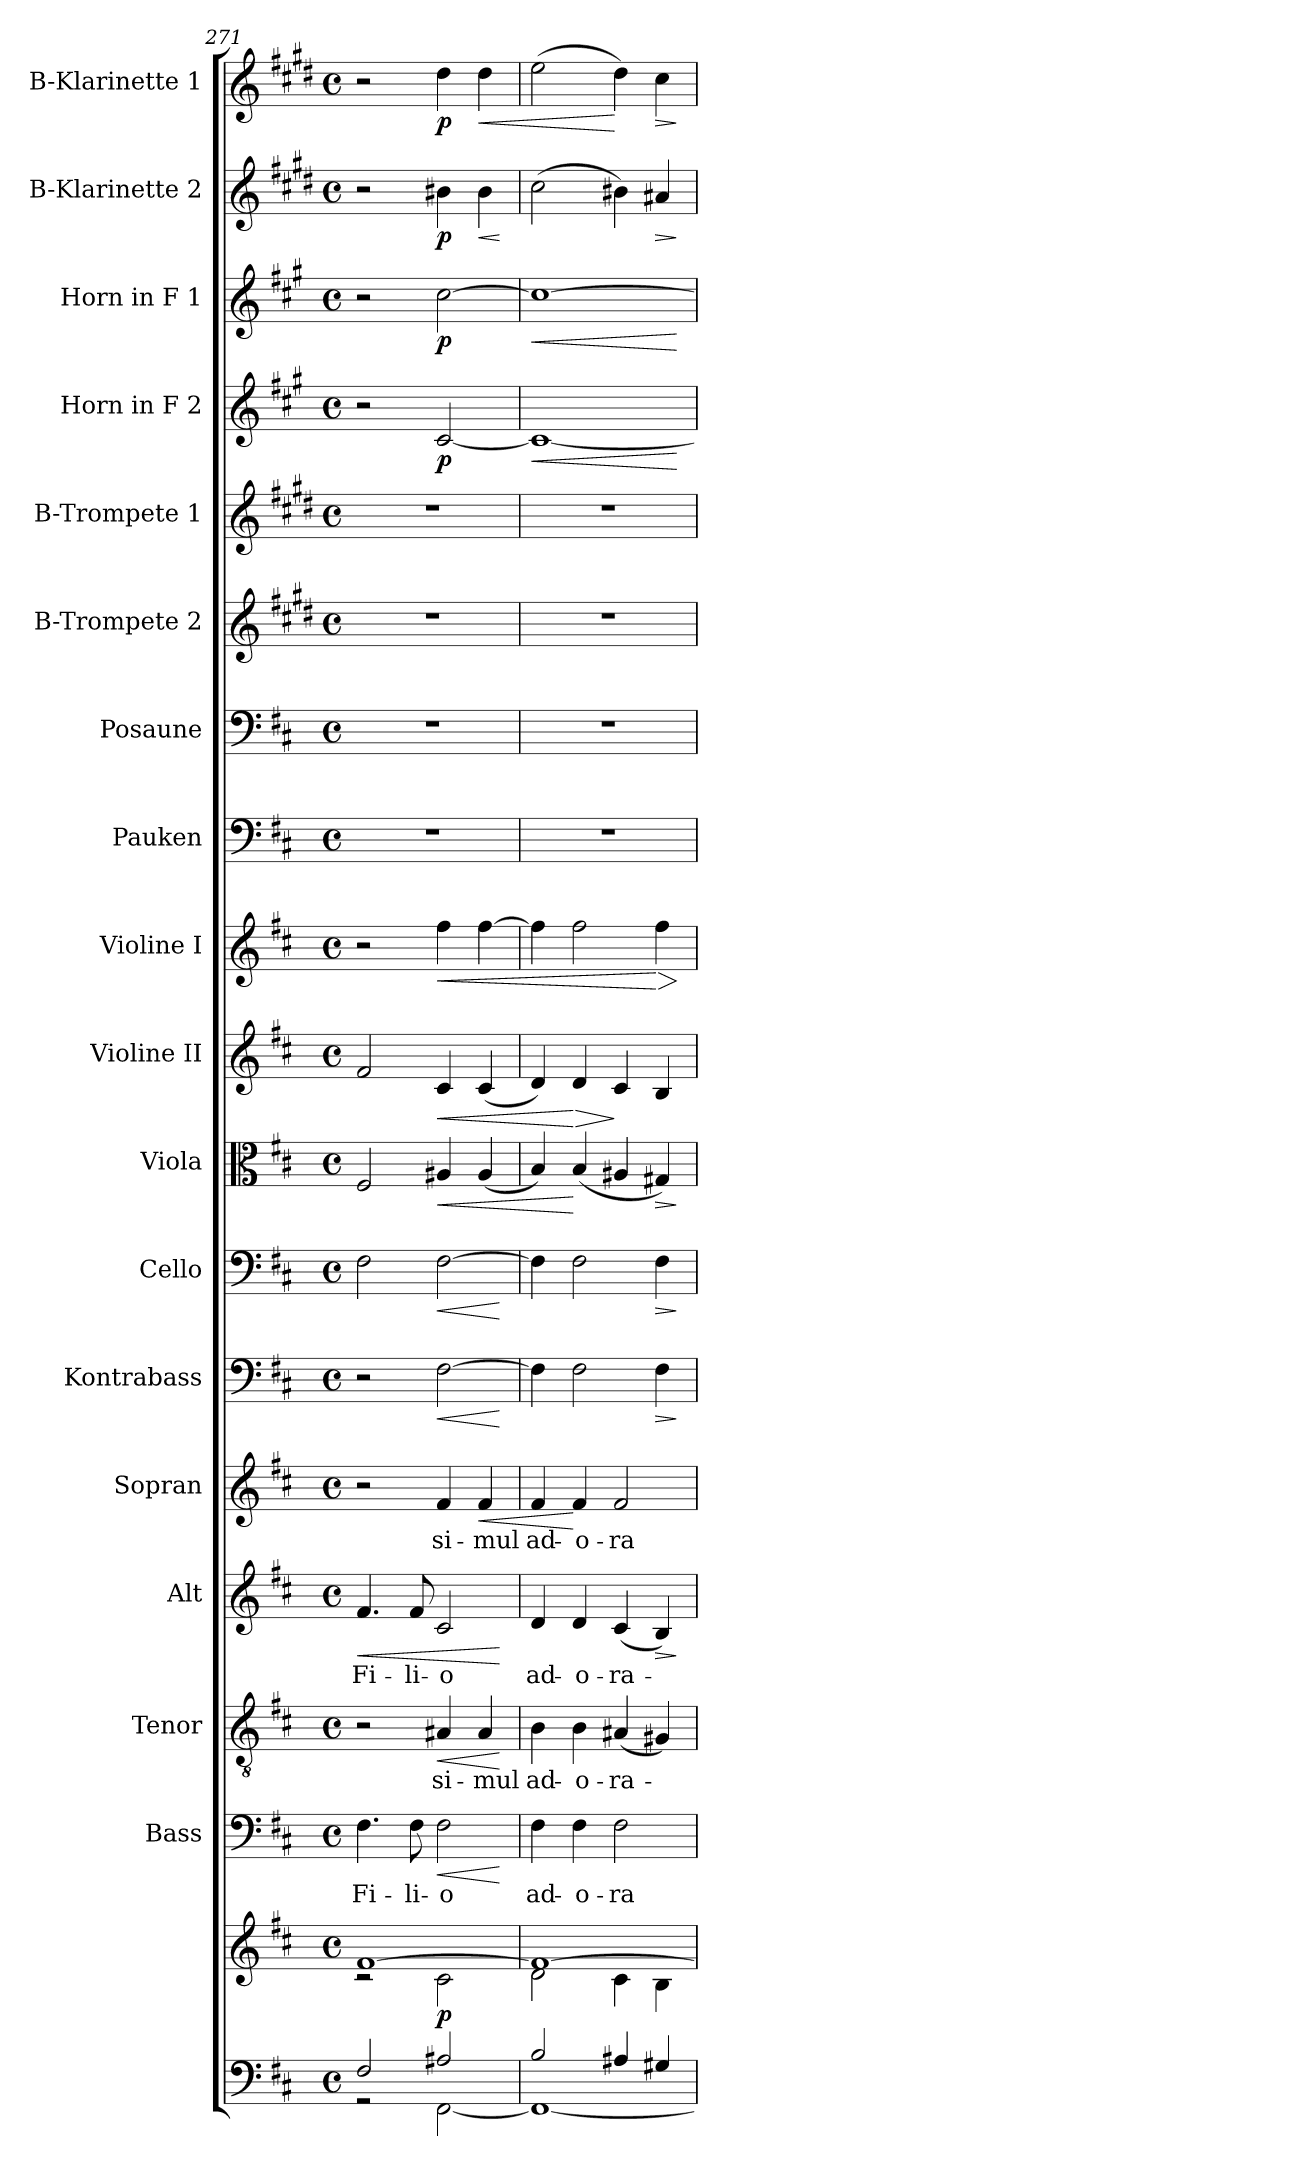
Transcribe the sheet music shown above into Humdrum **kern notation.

**kern	**kern	**dynam	**kern	**text	**dynam	**kern	**text	**dynam	**kern	**text	**dynam	**kern	**text	**dynam	**kern	**dynam	**kern	**dynam	**kern	**dynam	**kern	**dynam	**kern	**dynam	**kern	**kern	**kern	**kern	**kern	**dynam	**kern	**dynam	**kern	**dynam	**kern	**dynam
*part18	*part18	*part18	*part17	*part17	*part17	*part16	*part16	*part16	*part15	*part15	*part15	*part14	*part14	*part14	*part13	*part13	*part12	*part12	*part11	*part11	*part10	*part10	*part9	*part9	*part8	*part7	*part6	*part5	*part4	*part4	*part3	*part3	*part2	*part2	*part1	*part1
*staff19	*staff18	*staff18/19	*staff17	*staff17	*staff17	*staff16	*staff16	*staff16	*staff15	*staff15	*staff15	*staff14	*staff14	*staff14	*staff13	*staff13	*staff12	*staff12	*staff11	*staff11	*staff10	*staff10	*staff9	*staff9	*staff8	*staff7	*staff6	*staff5	*staff4	*staff4	*staff3	*staff3	*staff2	*staff2	*staff1	*staff1
*	*	*	*I"Bass	*	*	*I"Tenor	*	*	*I"Alt	*	*	*I"Sopran	*	*	*I"Kontrabass	*	*I"Cello	*	*I"Viola	*	*I"Violine II	*	*I"Violine I	*	*I"Pauken	*I"Posaune	*I"B-Trompete 2	*I"B-Trompete 1	*I"Horn in F 2	*	*I"Horn in F 1	*	*I"B-Klarinette 2	*	*I"B-Klarinette 1	*
*	*	*	*I'B.	*	*	*I'T.	*	*	*I'A.	*	*	*I'S.	*	*	*I'Kb.	*	*	*	*I'Vla.	*	*I'Vl. II	*	*I'Vl. I	*	*I'Pk.	*I'Pos.	*I'B Trp. 2	*I'B Trp. 1	*	*	*	*	*I'B Kl. 2	*	*I'B Kl. 1	*
*clefF4	*clefG2	*	*clefF4	*	*	*clefGv2	*	*	*clefG2	*	*	*clefG2	*	*	*clefF4	*	*clefF4	*	*clefC3	*	*clefG2	*	*clefG2	*	*clefF4	*clefF4	*clefG2	*clefG2	*clefG2	*	*clefG2	*	*clefG2	*	*clefG2	*
*	*	*	*	*	*	*	*	*	*	*	*	*	*	*	*ITrd7c12	*	*	*	*	*	*	*	*	*	*	*	*ITrd1c2	*ITrd1c2	*ITrd4c7	*	*ITrd4c7	*	*ITrd1c2	*	*ITrd1c2	*
*k[f#c#]	*k[f#c#]	*	*k[f#c#]	*	*	*k[f#c#]	*	*	*k[f#c#]	*	*	*k[f#c#]	*	*	*k[f#c#]	*	*k[f#c#]	*	*k[f#c#]	*	*k[f#c#]	*	*k[f#c#]	*	*k[f#c#]	*k[f#c#]	*k[f#c#]	*k[f#c#]	*k[f#c#]	*	*k[f#c#]	*	*k[f#c#]	*	*k[f#c#]	*
*D:	*D:	*	*D:	*	*	*D:	*	*	*D:	*	*	*D:	*	*	*D:	*	*D:	*	*D:	*	*D:	*	*D:	*	*D:	*D:	*D:	*D:	*D:	*	*D:	*	*D:	*	*D:	*
*M4/4	*M4/4	*	*M4/4	*	*	*M4/4	*	*	*M4/4	*	*	*M4/4	*	*	*M4/4	*	*M4/4	*	*M4/4	*	*M4/4	*	*M4/4	*	*M4/4	*M4/4	*M4/4	*M4/4	*M4/4	*	*M4/4	*	*M4/4	*	*M4/4	*
*met(c)	*met(c)	*	*met(c)	*	*	*met(c)	*	*	*met(c)	*	*	*met(c)	*	*	*met(c)	*	*met(c)	*	*met(c)	*	*met(c)	*	*met(c)	*	*met(c)	*met(c)	*met(c)	*met(c)	*met(c)	*	*met(c)	*	*met(c)	*	*met(c)	*
=271	=271	=271	=271	=271	=271	=271	=271	=271	=271	=271	=271	=271	=271	=271	=271	=271	=271	=271	=271	=271	=271	=271	=271	=271	=271	=271	=271	=271	=271	=271	=271	=271	=271	=271	=271	=271
*^	*^	*	*	*	*	*	*	*	*	*	*	*	*	*	*	*	*	*	*	*	*	*	*	*	*	*	*	*	*	*	*	*	*	*	*	*
!	!	!	!	!	!	!LO:LY:b	!	!	!	!	!	!LO:LY:b	!LO:HP:b	!	!	!	!	!	!	!	!	!	!	!	!	!	!	!	!	!	!	!	!	!	!	!	!	!
2F#/	2rGG	[>1f#	2rc	.	4.F#\	Fi-	.	2r	.	.	4.f#/	Fi-	<	2r	.	.	2r	.	2F#\	.	2F#/	.	2f#/	.	2r	.	1r	1r	1r	1r	2r	.	2r	.	2r	.	2r	.
!	!	!	!	!	!	!LO:LY:b	!	!	!	!	!	!LO:LY:b	!	!	!	!	!	!	!	!	!	!	!	!	!	!	!	!	!	!	!	!	!	!	!	!	!	!
.	.	.	.	.	8F#\	-li-	.	.	.	.	8f#/	-li-	.	.	.	.	.	.	.	.	.	.	.	.	.	.	.	.	.	.	.	.	.	.	.	.	.	.
!	!	!	!	!LO:DY:b	!	!LO:LY:b	!LO:HP:b	!	!LO:LY:b	!LO:HP:b	!	!LO:LY:b	!	!	!LO:LY:b	!	!	!LO:HP:b	!	!LO:HP:b	!	!LO:HP:b	!	!LO:HP:b	!	!LO:HP:b	!	!	!	!	!	!LO:DY:b	!	!LO:DY:b	!	!LO:DY:b	!	!LO:DY:b
2A#X/	[<2FF#\	.	2c#\	p	2F#\	-o	<	4A#X/	si-	<	2c#/	-o	.	4f#/	si-	.	[2FF#\	<	[2F#\	<	4A#X/	<	4c#/	<	4ff#\	<	.	.	.	.	[2F#/	p	[2f#\	p	4a#X\	p	4cc#\	p
!	!	!	!	!	!	!	!	!	!LO:LY:b	!	!	!	!	!	!LO:LY:b	!LO:HP:b	!	!	!	!	!	!	!	!	!	!	!	!	!	!	!	!	!	!	!	!LO:HP:b	!	!LO:HP:b
.	.	.	.	.	.	.	.	4A#/	-mul	.	.	.	.	4f#/	-mul	<	.	.	.	.	(<4A#/	.	(<4c#/	.	[4ff#\	.	.	.	.	.	.	.	.	.	4a#\	<	4cc#\	<
*v	*v	*	*	*	*	*	*	*	*	*	*	*	*	*	*	*	*	*	*	*	*	*	*	*	*	*	*	*	*	*	*	*	*	*	*	*	*	*
*	*v	*v	*	*	*	*	*	*	*	*	*	*	*	*	*	*	*	*	*	*	*	*	*	*	*	*	*	*	*	*	*	*	*	*	*	*	*
.	.	.	.	.	[	.	.	[	.	.	[	.	.	.	.	[	.	[	.	.	.	.	.	.	.	.	.	.	.	.	.	.	.	[	.	.
=272	=272	=272	=272	=272	=272	=272	=272	=272	=272	=272	=272	=272	=272	=272	=272	=272	=272	=272	=272	=272	=272	=272	=272	=272	=272	=272	=272	=272	=272	=272	=272	=272	=272	=272	=272	=272
*^	*^	*	*	*	*	*	*	*	*	*	*	*	*	*	*	*	*	*	*	*	*	*	*	*	*	*	*	*	*	*	*	*	*	*	*	*
!	!	!	!	!	!	!LO:LY:b	!	!	!LO:LY:b	!	!	!LO:LY:b	!	!	!LO:LY:b	!	!	!	!	!	!	!	!	!	!	!	!	!	!	!	!	!LO:HP:b	!	!LO:HP:b	!	!	!	!
2B/	1FF#_	1f#_	2d\	.	4F#\	ad-	.	4B\	ad-	.	4d/	ad-	.	4f#/	ad-	.	4FF#\]	.	4F#\]	.	4B/)	.	4d/)	.	4ff#\]	.	1r	1r	1r	1r	1F#_	<	1f#_	<	(>2b\	.	(>2dd\	.
!	!	!	!	!	!	!LO:LY:b	!	!	!LO:LY:b	!	!	!LO:LY:b	!	!	!LO:LY:b	!	!	!	!	!	!	!	!	!LO:HP:n=1:b	!	!	!	!	!	!	!	!	!	!	!	!	!	!
.	.	.	.	.	4F#\	-o-	.	4B\	-o-	.	4d/	-o-	.	4f#/	-o-	[	2FF#\	.	2F#\	.	(<4B/	[	4d/	[ >	2ff#\	.	.	.	.	.	.	.	.	.	.	.	.	.
!	!	!	!	!	!	!LO:LY:b	!	!	!LO:LY:b	!	!	!LO:LY:b	!	!	!LO:LY:b	!	!	!	!	!	!	!	!	!	!	!	!	!	!	!	!	!	!	!	!	!	!	!
4A#X/	.	.	4c#\	.	2F#\	-ra-	.	(<4A#X/	-ra-	.	(<4c#/	-ra-	.	2f#/	-ra-	.	.	.	.	.	4A#X/	.	4c#/	]	.	.	.	.	.	.	.	.	.	.	4a#X\)	.	4cc#\)	[
!	!	!	!	!	!	!	!	!	!	!	!	!	!LO:HP:b	!	!	!	!	!LO:HP:b	!	!LO:HP:b	!	!LO:HP:b	!	!	!	!LO:HP:n=1:b	!	!	!	!	!	!	!	!	!	!LO:HP:b	!	!LO:HP:b
4G#X/	.	.	4B\	.	.	.	.	4G#X/)	.	.	4B/)	.	>	.	.	.	4FF#\	>	4F#\	>	4G#X/)	>	4B/	.	4ff#\	[ >	.	.	.	.	.	.	.	.	4g#X/	>	4b\	>
*v	*v	*	*	*	*	*	*	*	*	*	*	*	*	*	*	*	*	*	*	*	*	*	*	*	*	*	*	*	*	*	*	*	*	*	*	*	*	*
*	*v	*v	*	*	*	*	*	*	*	*	*	*	*	*	*	*	*	*	*	*	*	*	*	*	*	*	*	*	*	*	*	*	*	*	*	*	*
.	.	.	.	.	.	.	.	.	.	.	]	.	.	.	.	]	.	]	.	]	.	.	.	]	.	.	.	.	.	[	.	[	.	]	.	]
=	=	=	=	=	=	=	=	=	=	=	=	=	=	=	=	=	=	=	=	=	=	=	=	=	=	=	=	=	=	=	=	=	=	=	=	=
*-	*-	*-	*-	*-	*-	*-	*-	*-	*-	*-	*-	*-	*-	*-	*-	*-	*-	*-	*-	*-	*-	*-	*-	*-	*-	*-	*-	*-	*-	*-	*-	*-	*-	*-	*-	*-
